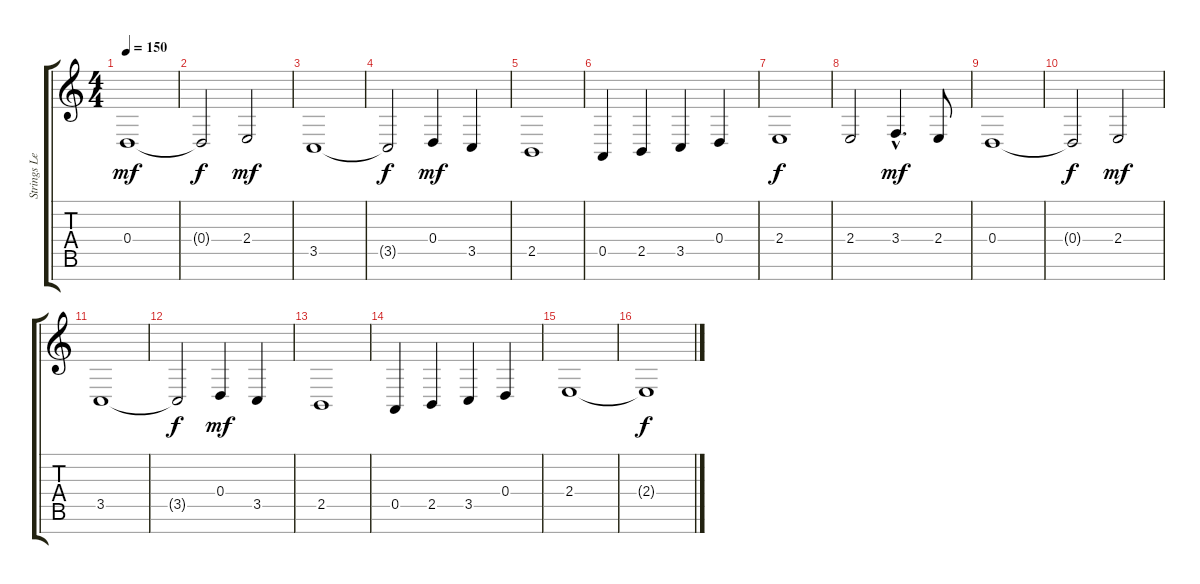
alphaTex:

\track ("Strings Left Hand" "Strings Le") {instrument stringensemble1}
\staff {score tabs}
\tuning (E4 B3 G3 D3 A2 E2 B1) {hide}
\ts (4 4)
\tempo 150
\clef g2
\ks c
0.4.1{dy mf} |
0.4{t}.2{dy f} 2.4.2{dy mf} |
3.5.1 |
3.5{t}.2{dy f} 0.4.4{dy mf} 3.5.4 |
2.5.1 |
0.5.4 2.5.4 3.5.4 0.4.4 |
2.4.1{dy f} |
2.4.2 3.4{hac}.4{d dy mf} 2.4.8 |
0.4.1 |
0.4{t}.2{dy f} 2.4.2{dy mf} |
3.5.1 |
3.5{t}.2{dy f} 0.4.4{dy mf} 3.5.4 |
2.5.1 |
0.5.4 2.5.4 3.5.4 0.4.4 |
2.4.1 |
2.4{t}.1{dy f}
